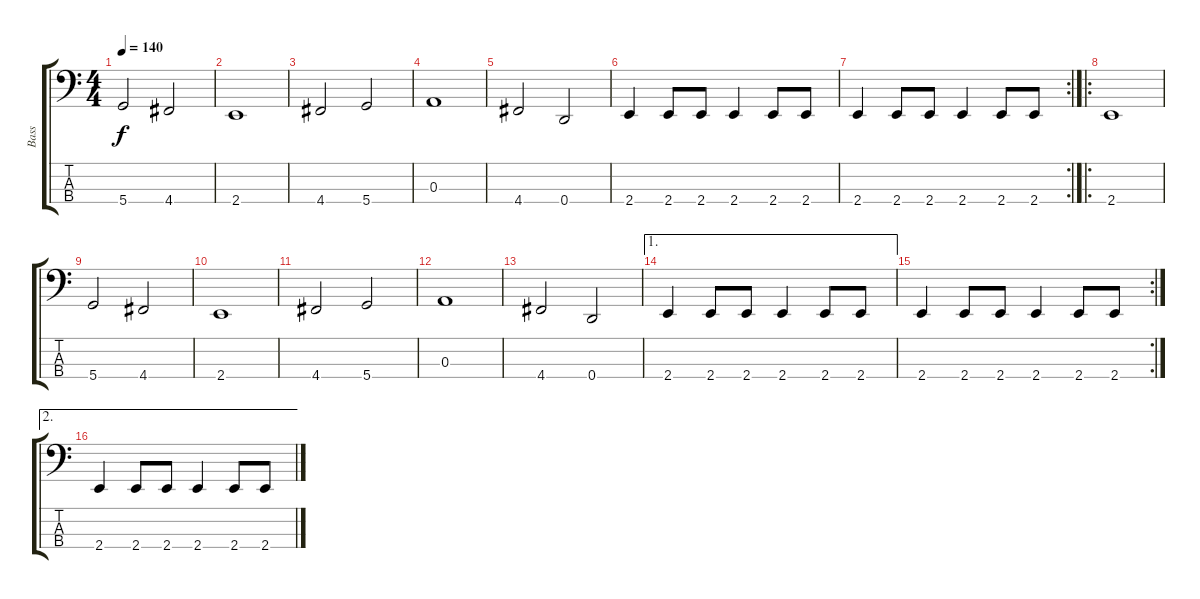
\track ("Bass" "Bass") {instrument electricbassfinger}
\staff {score tabs}
\tuning (G2 D2 A1 D1) {hide}
\ts (4 4)
\tempo 140
\clef f4
\ks c
5.4.2{dy f} 4.4.2 |
2.4.1 |
4.4.2 5.4.2 |
0.3.1 |
4.4.2 0.4.2 |
2.4.4 2.4.8 2.4.8 2.4.4 2.4.8 2.4.8 |
\rc 2
2.4.4 2.4.8 2.4.8 2.4.4 2.4.8 2.4.8 |
\ro
2.4.1 |
5.4.2 4.4.2 |
2.4.1 |
4.4.2 5.4.2 |
0.3.1 |
4.4.2 0.4.2 |
\ae 1
2.4.4 2.4.8 2.4.8 2.4.4 2.4.8 2.4.8 |
\rc 2
2.4.4 2.4.8 2.4.8 2.4.4 2.4.8 2.4.8 |
\ae 2
2.4.4 2.4.8 2.4.8 2.4.4 2.4.8 2.4.8
